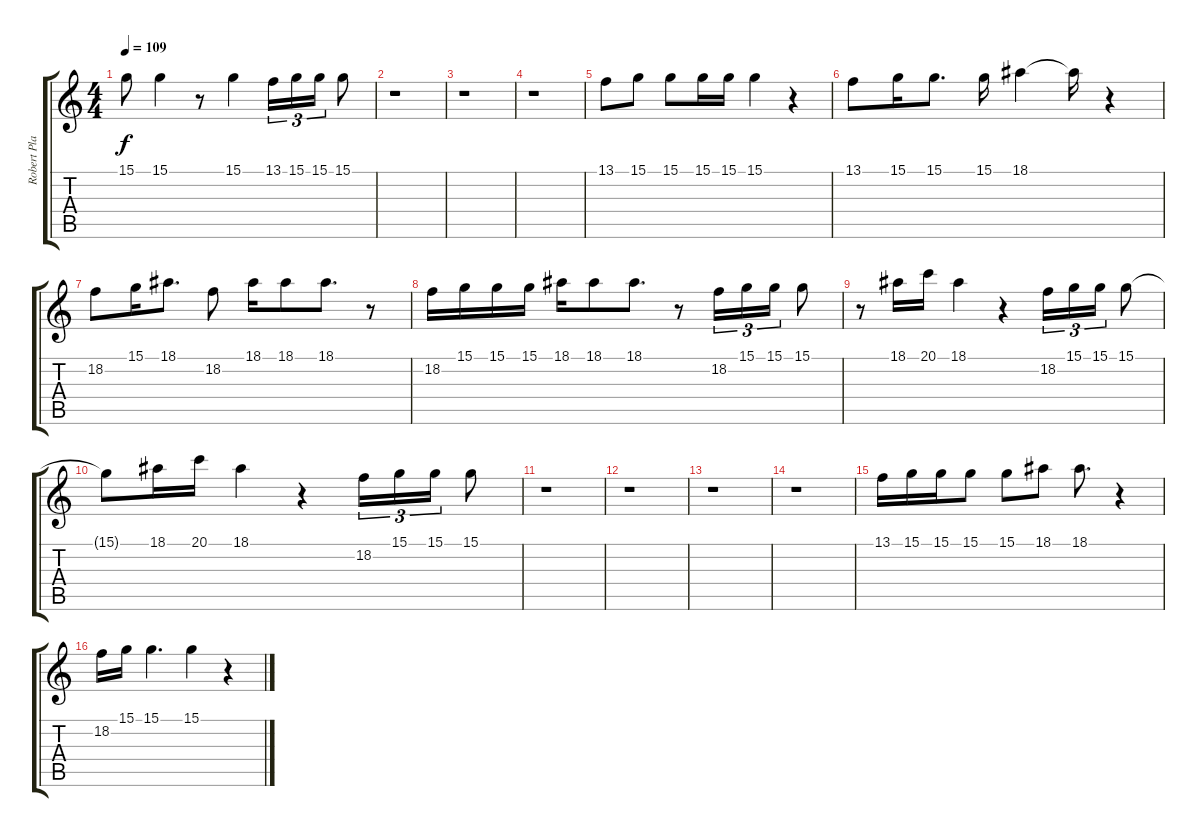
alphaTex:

\track ("Robert Plant " "Robert Pla") {instrument accordion}
\staff {score tabs}
\tuning (E4 B3 G3 D3 A2 E2) {hide}
\ts (4 4)
\tempo 109
\clef g2
\ks c
15.1{t}.8{dy f} 15.1.4 r.8 15.1.4 13.1.16{tu (3 2)} 15.1.16{tu (3 2)} 15.1.16{tu (3 2)} 15.1.8 |
r.1 |
r.1 |
r.1 |
13.1.8 15.1.8 15.1.8 15.1.16 15.1.16 15.1.4 r.4 |
13.1.8 15.1.16 15.1.8{d} 15.1.16 18.1.4 18.1{t}.16 r.4 |
18.2.8 15.1.16 18.1.8{d} 18.2.8 18.1.16 18.1.8 18.1.8{d} r.8 |
18.2.16 15.1.16 15.1.16 15.1.16 18.1.16 18.1.8 18.1.8{d} r.8 18.2.16{tu (3 2)} 15.1.16{tu (3 2)} 15.1.16{tu (3 2)} 15.1.8 |
r.8 18.1.16 20.1.16 18.1.4 r.4 18.2.16{tu (3 2)} 15.1.16{tu (3 2)} 15.1.16{tu (3 2)} 15.1.8 |
15.1{t}.8 18.1.16 20.1.16 18.1.4 r.4 18.2.16{tu (3 2)} 15.1.16{tu (3 2)} 15.1.16{tu (3 2)} 15.1.8 |
r.1 |
r.1 |
r.1 |
r.1 |
13.1.16 15.1.16 15.1.16 15.1.8 15.1.8 18.1.8 18.1.8{d} r.4 |
18.2.16 15.1.16 15.1.4{d} 15.1.4 r.4
